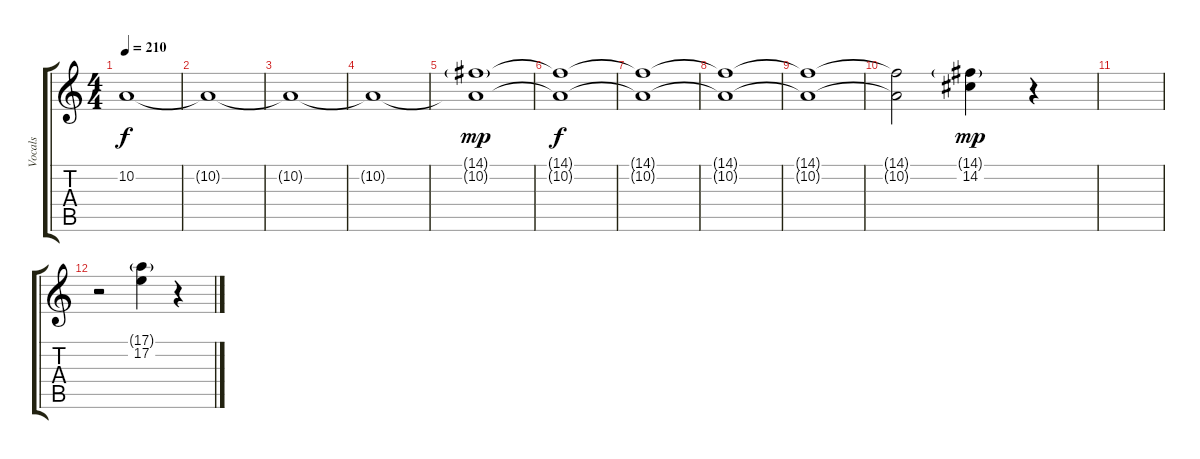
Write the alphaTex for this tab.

\track ("Vocals" "Vocals") {instrument lead2sawtooth}
\staff {score tabs}
\tuning (E4 B3 G3 D3 A2 E2) {hide}
\ts (4 4)
\tempo 210
\clef g2
\ks c
10.2{t}.1{dy f} |
10.2{t}.1 |
10.2{t}.1 |
10.2{t}.1 |
(14.1{g} 10.2{t}).1{dy mp} |
(14.1{t} 10.2{t}).1{dy f} |
(14.1{t} 10.2{t}).1 |
(14.1{t} 10.2{t}).1 |
(14.1{t} 10.2{t}).1 |
(14.1{t} 10.2{t}).2 (14.1{g} 14.2).4{dy mp} r.4 |
|
r.2 (17.1{g} 17.2).4 r.4
